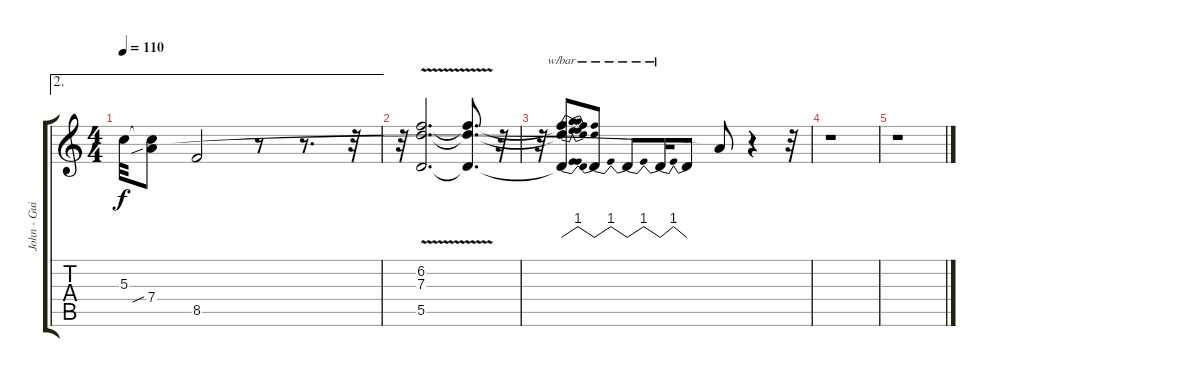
\track ("John - Guitar 1" "John - Gui") {instrument overdrivenguitar}
\staff {score tabs}
\tuning (E4 B3 G3 D3 A2 E2) {hide}
\ae 2
\ts (4 4)
\tempo 110
\clef g2
\ks c
5.3{t}.32{dy f} (5.3{t} 7.4{sib}).8 8.5.2 r.8 r.8{d} r.32 |
r.32 (6.2 7.3{v} 5.5).2{d} (6.2{t} 7.3{t} 5.5{t}).8{d} r.32 |
r.32 (6.2{t} 7.3{t} 5.5{t}).8{tbe (dip default 0 0 30 4 60 0)} 5.5{t}.8{tbe (dip default 0 0 30 4 60 0)} 5.5{t}.8{tbe (dip default 0 0 30 4 60 0)} 5.5{t}.16{tbe (dip default 0 0 30 4 60 0)} 5.5{t}.8 7.4{t}.8 r.4 r.32 |
r.1 |
r.1
